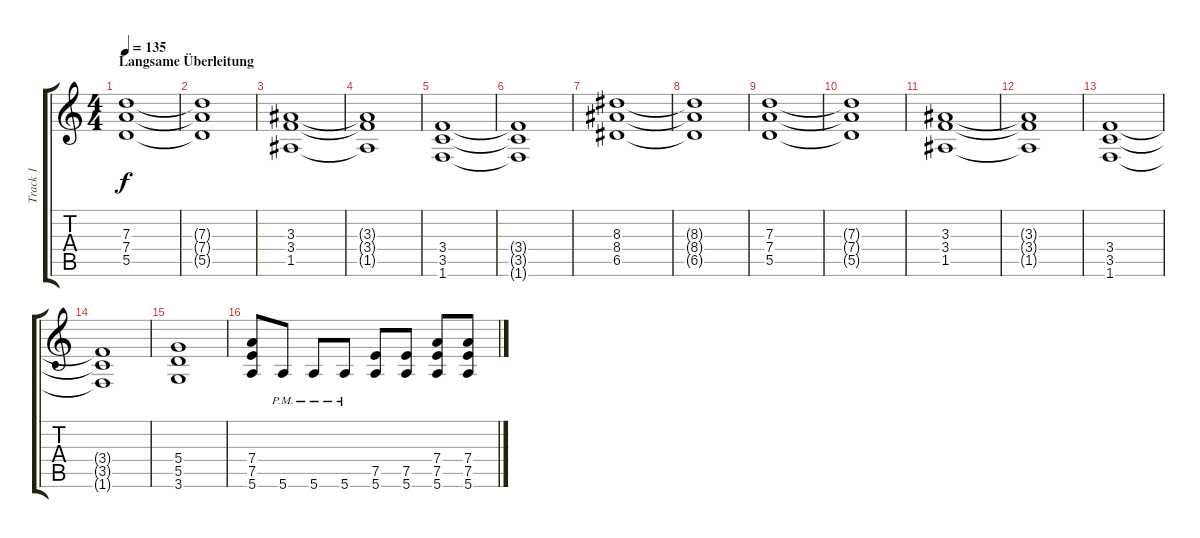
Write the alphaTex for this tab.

\track ("Track 1" "Track 1") {instrument distortionguitar}
\staff {score tabs}
\tuning (E4 B3 G3 D3 A2 E2) {hide}
\ts (4 4)
\section ("" "Langsame Überleitung")
\tempo 135
\clef g2
\ks c
(7.3 7.4 5.5).1{dy f} |
(7.3{t} 7.4{t} 5.5{t}).1 |
(3.3 3.4 1.5).1 |
(3.3{t} 3.4{t} 1.5{t}).1 |
(3.4 3.5 1.6).1 |
(3.4{t} 3.5{t} 1.6{t}).1 |
(8.3 8.4 6.5).1 |
(8.3{t} 8.4{t} 6.5{t}).1 |
(7.3 7.4 5.5).1 |
(7.3{t} 7.4{t} 5.5{t}).1 |
(3.3 3.4 1.5).1 |
(3.3{t} 3.4{t} 1.5{t}).1 |
(3.4 3.5 1.6).1 |
(3.4{t} 3.5{t} 1.6{t}).1 |
(5.4 5.5 3.6).1 |
(7.4 7.5 5.6).8 5.6{pm}.8 5.6{pm}.8 5.6{pm}.8 (7.5 5.6).8 (7.5 5.6).8 (7.4 7.5 5.6).8 (7.4 7.5 5.6).8
